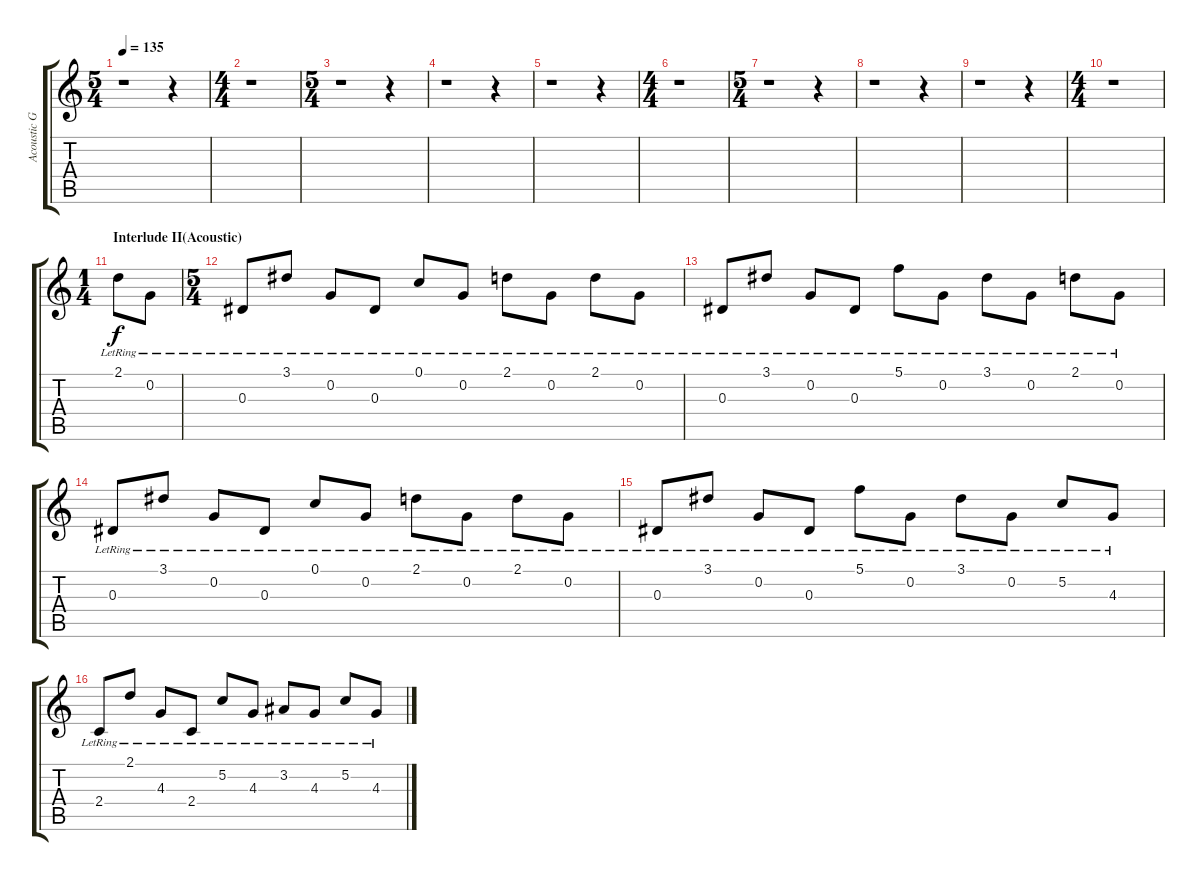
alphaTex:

\track ("Acoustic Guitar" "Acoustic G") {instrument acousticguitarsteel}
\staff {score tabs}
\tuning (C4 G3 Eb3 Bb2 F2 C2) {hide}
\ts (5 4)
\tempo 135
\clef g2
\ks c
r.1{dy f} r.4 |
\ts (4 4)
r.1 |
\ts (5 4)
r.1 r.4 |
r.1 r.4 |
r.1 r.4 |
\ts (4 4)
r.1 |
\ts (5 4)
r.1{volume 14} r.4 |
r.1 r.4 |
r.1 r.4 |
\ts (4 4)
r.1 |
\ts (1 4)
\section ("" "Interlude II(Acoustic)")
2.1{lr}.8 0.2{lr}.8 |
\ts (5 4)
0.3{lr}.8 3.1{lr}.8 0.2{lr}.8 0.3{lr}.8 0.1{lr}.8 0.2{lr}.8 2.1{lr}.8 0.2{lr}.8 2.1{lr}.8 0.2{lr}.8 |
0.3{lr}.8 3.1{lr}.8 0.2{lr}.8 0.3{lr}.8 5.1{lr}.8 0.2{lr}.8 3.1{lr}.8 0.2{lr}.8 2.1{lr}.8 0.2{lr}.8 |
0.3{lr}.8 3.1{lr}.8 0.2{lr}.8 0.3{lr}.8 0.1{lr}.8 0.2{lr}.8 2.1{lr}.8 0.2{lr}.8 2.1{lr}.8 0.2{lr}.8 |
0.3{lr}.8 3.1{lr}.8 0.2{lr}.8 0.3{lr}.8 5.1{lr}.8 0.2{lr}.8 3.1{lr}.8 0.2{lr}.8 5.2{lr}.8 4.3{lr}.8 |
2.4{lr}.8 2.1{lr}.8 4.3{lr}.8 2.4{lr}.8 5.2{lr}.8 4.3{lr}.8 3.2{lr}.8 4.3{lr}.8 5.2{lr}.8 4.3{lr}.8
